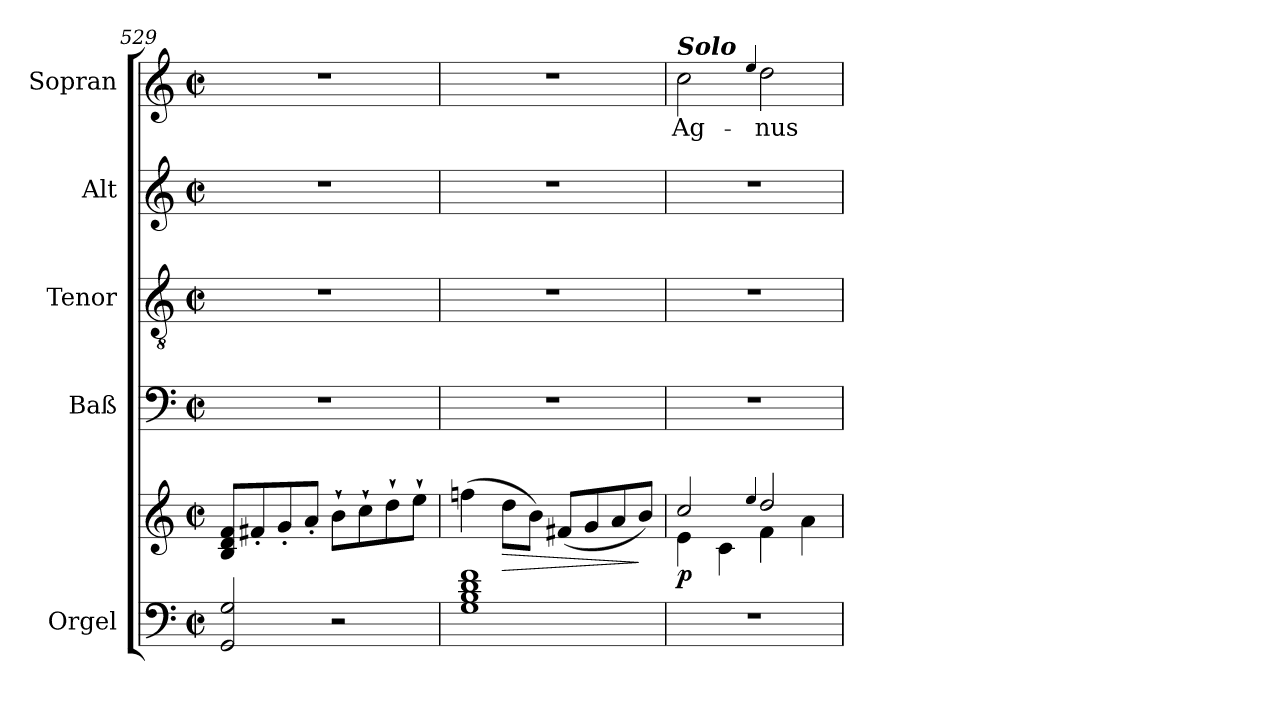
**kern	**kern	**dynam	**kern	**kern	**kern	**kern	**text
*part5	*part5	*part5	*part4	*part3	*part2	*part1	*part1
*staff6	*staff5	*staff5/6	*staff4	*staff3	*staff2	*staff1	*staff1
*I"Orgel	*	*	*I"Baß	*I"Tenor	*I"Alt	*I"Sopran	*
*clefF4	*clefG2	*	*clefF4	*clefGv2	*clefG2	*clefG2	*
*k[]	*k[]	*	*k[]	*k[]	*k[]	*k[]	*
*C:	*C:	*	*C:	*C:	*C:	*C:	*
*M2/2	*M2/2	*	*M2/2	*M2/2	*M2/2	*M2/2	*
*met(c|)	*met(c|)	*	*met(c|)	*met(c|)	*met(c|)	*met(c|)	*
=529	=529	=529	=529	=529	=529	=529	=529
2GG/ 2G/	8B/ 8d/ 8f/L	.	1r	1r	1r	1r	.
.	8f#X'</	.	.	.	.	.	.
.	8g'</	.	.	.	.	.	.
.	8a'</J	.	.	.	.	.	.
2r	8b`>\L	.	.	.	.	.	.
.	8cc`>\	.	.	.	.	.	.
.	8dd`>\	.	.	.	.	.	.
.	8ee`>\J	.	.	.	.	.	.
!!LO:LB:g=z
=530	=530	=530	=530	=530	=530	=530	=530
1G 1B 1d 1f	(>4ffn\	.	1r	1r	1r	1r	.
!	!	!LO:HP:b	!	!	!	!	!
.	8dd\L	>	.	.	.	.	.
.	8b\J)	.	.	.	.	.	.
.	(<8f#X/L	.	.	.	.	.	.
.	8g/	.	.	.	.	.	.
.	8a/	.	.	.	.	.	.
.	8b/J)	]	.	.	.	.	.
=531	=531	=531	=531	=531	=531	=531	=531
*	*^	*	*	*	*	*	*
!	!	!	!	!	!	!	!LO:TX:a:Bi:t=Solo	!
!	!	!	!LO:DY:b	!	!	!	!	!LO:LY:b
1r	2cc/	4e\	p	1r	1r	1r	2cc\	Ag-
.	.	4c\	.	.	.	.	.	.
.	4qqee/	.	.	.	.	.	4qqee/	.
!	!	!	!	!	!	!	!	!LO:LY:b
.	2dd/	4f\	.	.	.	.	2dd\	-nus
.	.	4a\	.	.	.	.	.	.
*	*v	*v	*	*	*	*	*	*
=	=	=	=	=	=	=	=
*-	*-	*-	*-	*-	*-	*-	*-
